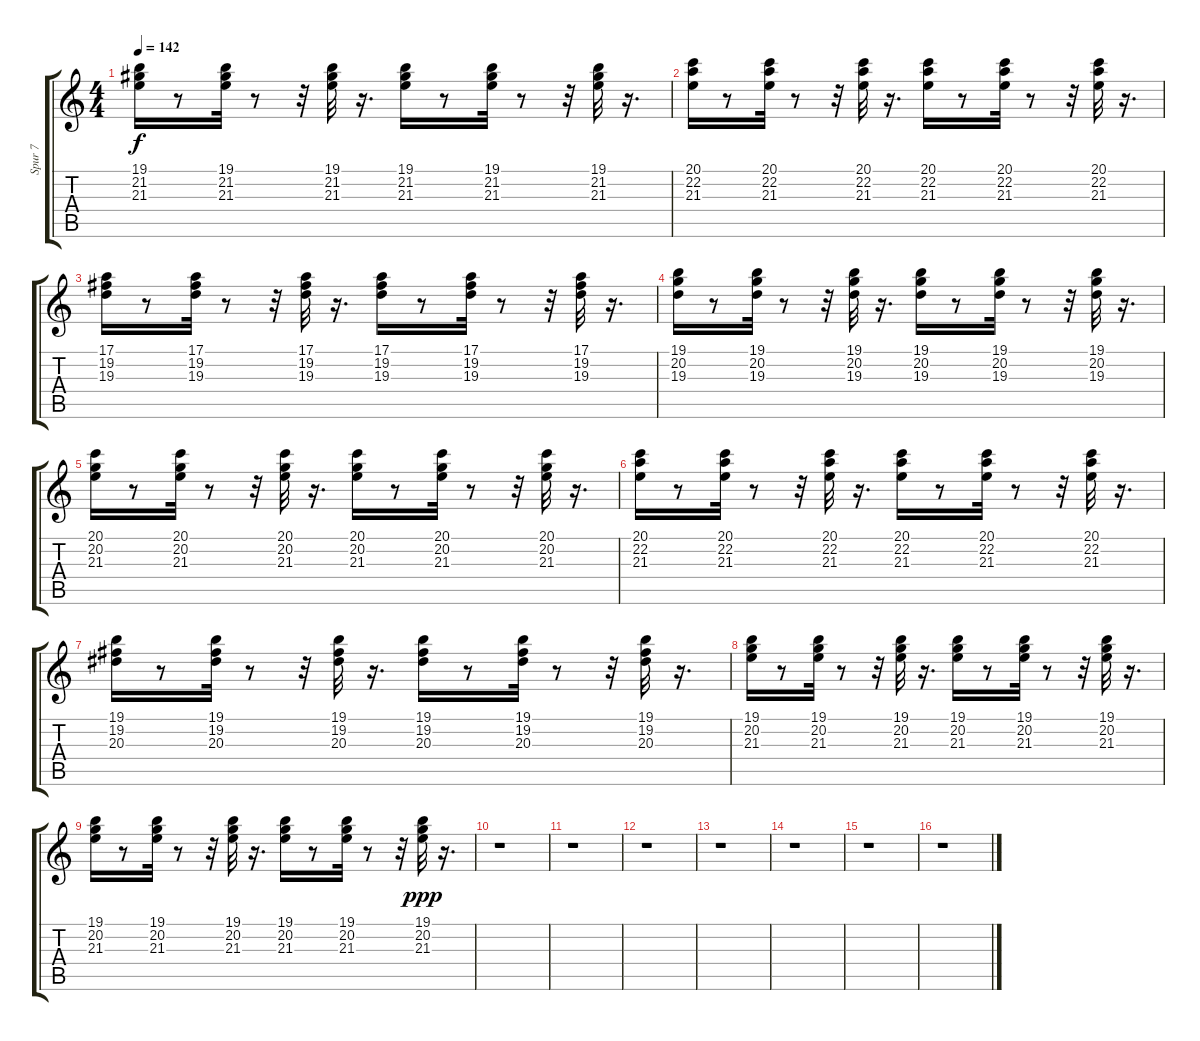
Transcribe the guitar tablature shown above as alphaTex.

\track ("Spur 7" "Spur 7") {instrument xylophone}
\staff {score tabs}
\tuning (E4 B3 G3 D3 A2 E2) {hide}
\ts (4 4)
\tempo 142
\clef g2
\ks c
(19.1 21.2 21.3).16{dy f} r.8 (19.1 21.2 21.3).32 r.8 r.32 (19.1 21.2 21.3).32 r.16{d} (19.1 21.2 21.3).16 r.8 (19.1 21.2 21.3).32 r.8 r.32 (19.1 21.2 21.3).32 r.16{d} |
(20.1 22.2 21.3).16 r.8 (20.1 22.2 21.3).32 r.8 r.32 (20.1 22.2 21.3).32 r.16{d} (20.1 22.2 21.3).16 r.8 (20.1 22.2 21.3).32 r.8 r.32 (20.1 22.2 21.3).32 r.16{d} |
(17.1 19.2 19.3).16 r.8 (17.1 19.2 19.3).32 r.8 r.32 (17.1 19.2 19.3).32 r.16{d} (17.1 19.2 19.3).16 r.8 (17.1 19.2 19.3).32 r.8 r.32 (17.1 19.2 19.3).32 r.16{d} |
(19.1 20.2 19.3).16 r.8 (19.1 20.2 19.3).32 r.8 r.32 (19.1 20.2 19.3).32 r.16{d} (19.1 20.2 19.3).16 r.8 (19.1 20.2 19.3).32 r.8 r.32 (19.1 20.2 19.3).32 r.16{d} |
(20.1 20.2 21.3).16 r.8 (20.1 20.2 21.3).32 r.8 r.32 (20.1 20.2 21.3).32 r.16{d} (20.1 20.2 21.3).16 r.8 (20.1 20.2 21.3).32 r.8 r.32 (20.1 20.2 21.3).32 r.16{d} |
(20.1 22.2 21.3).16 r.8 (20.1 22.2 21.3).32 r.8 r.32 (20.1 22.2 21.3).32 r.16{d} (20.1 22.2 21.3).16 r.8 (20.1 22.2 21.3).32 r.8 r.32 (20.1 22.2 21.3).32 r.16{d} |
(19.1 19.2 20.3).16 r.8 (19.1 19.2 20.3).32 r.8 r.32 (19.1 19.2 20.3).32 r.16{d} (19.1 19.2 20.3).16 r.8 (19.1 19.2 20.3).32 r.8 r.32 (19.1 19.2 20.3).32 r.16{d} |
(19.1 20.2 21.3).16 r.8 (19.1 20.2 21.3).32 r.8 r.32 (19.1 20.2 21.3).32 r.16{d} (19.1 20.2 21.3).16 r.8 (19.1 20.2 21.3).32 r.8 r.32 (19.1 20.2 21.3).32 r.16{d} |
(19.1 20.2 21.3).16 r.8 (19.1 20.2 21.3).32 r.8 r.32 (19.1 20.2 21.3).32 r.16{d} (19.1 20.2 21.3).16 r.8 (19.1 20.2 21.3).32 r.8 r.32 (19.1 20.2 21.3).32{dy ppp} r.16{d} |
r.1 |
r.1 |
r.1 |
r.1 |
r.1 |
r.1 |
r.1
